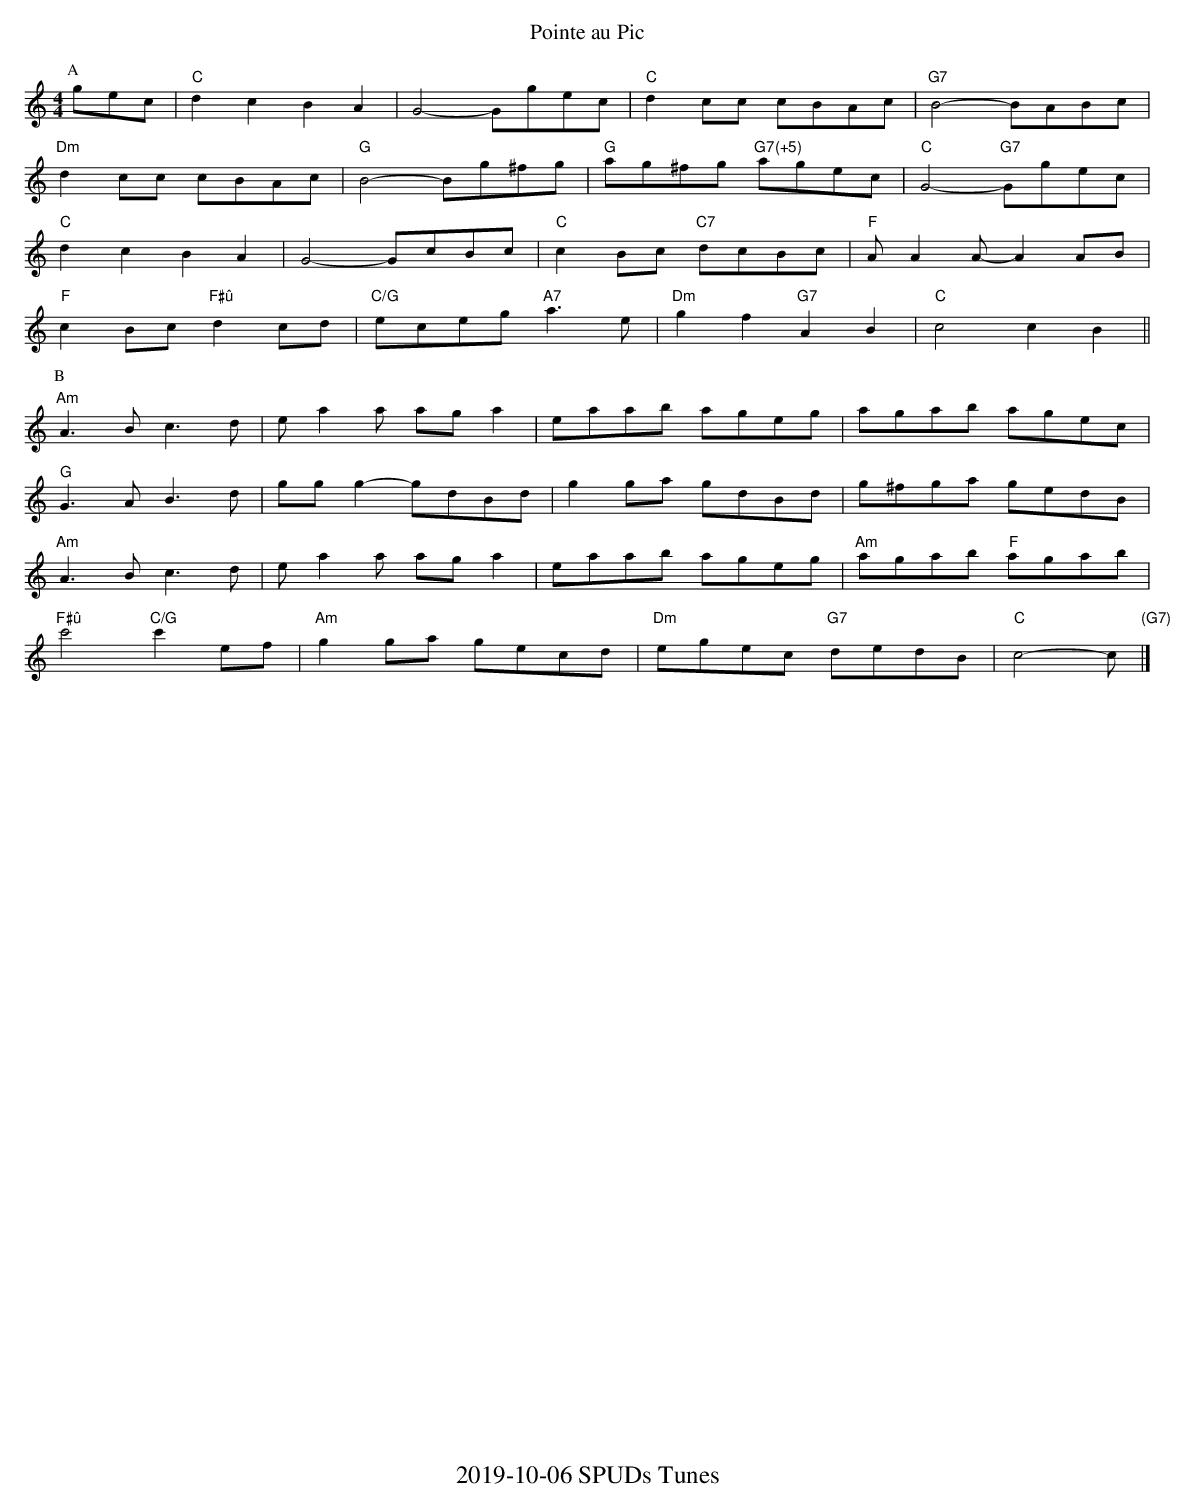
X:1
T: Pointe au Pic
M: 4/4
K: C
P:A
gec| "C"d2c2 B2A2 |G4-Ggec|"C"d2cc cBAc |"G7"B4-BABc |
"Dm"d2cc cBAc |"G"B4-Bg^fg |"G"ag^fg "G7(+5)"agec |  "C"G4-"G7"Ggec |
"C"d2c2 B2A2 |G4-GcBc | "C"c2Bc "C7"dcBc | "F"A A2 A-A2 AB |
"F"c2Bc "F#û"d2cd | "C/G"eceg "A7"a2>e2 | "Dm"g2f2 "G7"A2B2| "C"c4 c2B2 ||
P:B
"Am"A3B c3d | ea2a aga2 | eaab ageg |agab agec|
"G"G3A B3d |gg g2-gdBd| g2 ga gdBd | g^fga gedB|
"Am"A3B c3d|ea2a aga2 |eaab ageg |"Am"agab "F"agab|
"F#û"c'4 "C/G"c'2 ef | "Am"g2ga gecd | "Dm"egec "G7"dedB | "C"c4 -c"(G7)" |]
